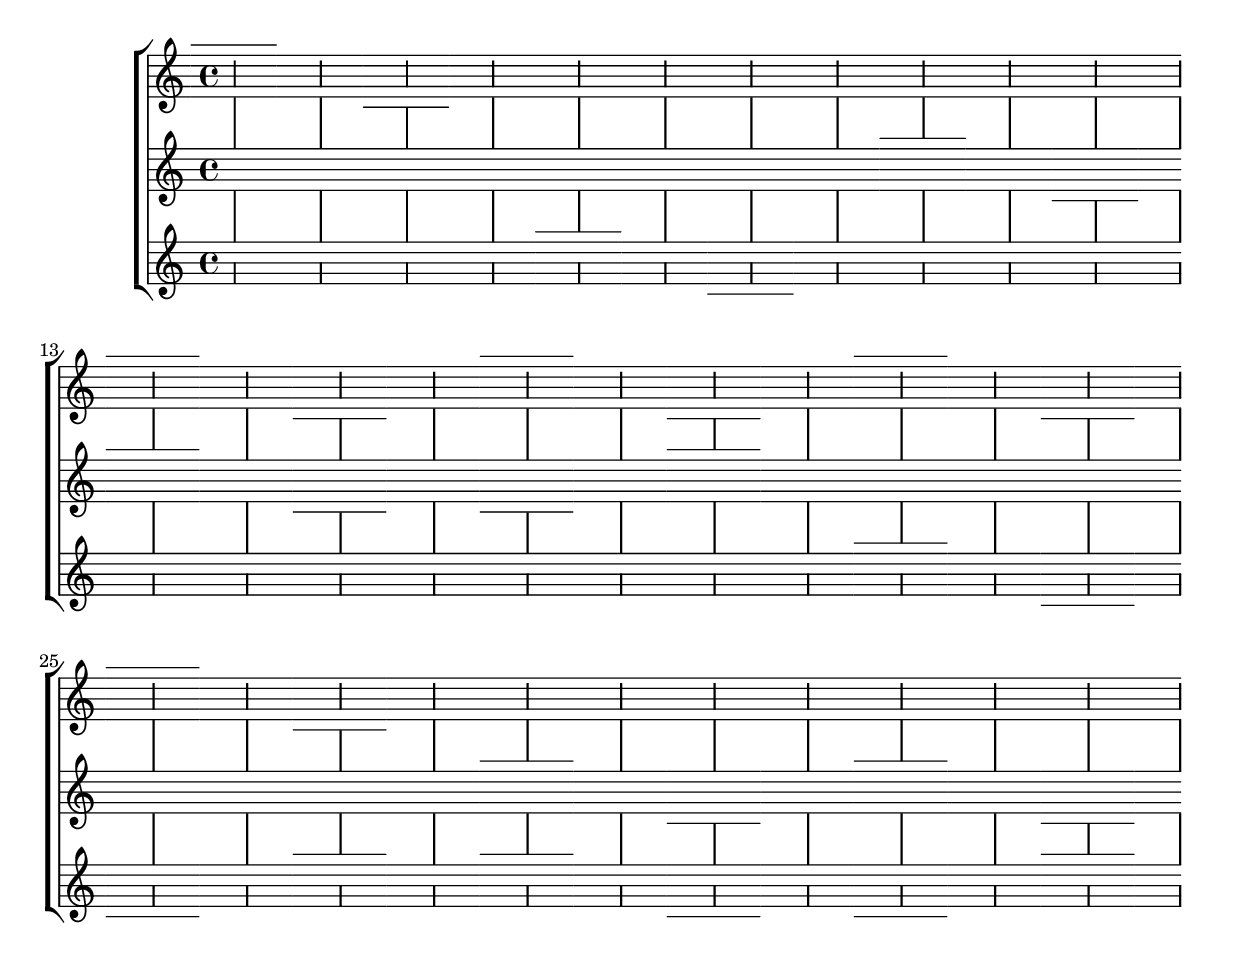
\header {
   texidoc = "Bar line extent can be customised and the customised value
   must be respected when staff symbol is changed temporarily (e.g. to
   simulate ledger lines of renaissance prints and manuscripts);
   moreover, span bars should not enter the staves."
}


\version "2.17.6"

ledgerUp =
{
  s2
  \stopStaff
  \override Staff.StaffSymbol.line-positions = #'(-4 -2 0 2 4 6)
  \startStaff
  s2
  \noBreak
  s2
  \stopStaff
  \revert Staff.StaffSymbol.line-positions
  \startStaff
  s2
}

ledgerDown =
{
  s2
  \stopStaff
  \override Staff.StaffSymbol.line-positions = #'(-6 -4 -2 0 2 4)
  \startStaff
  s1
  \stopStaff
  \revert Staff.StaffSymbol.line-positions
  \startStaff
  s2
}

\new StaffGroup
<<
  \new Staff \with
  {
    \override BarLine.bar-extent = #'(-1 . 1.5)
  }
  {
    \ledgerUp \ledgerDown
    s1*4
    s1*4
    \ledgerUp \ledgerDown
    \ledgerUp \ledgerDown
    \ledgerUp \ledgerDown
    \ledgerUp \ledgerDown
    s1*4
    s1*4
  }

  \new Staff \with
  {
    \override BarLine.bar-extent = #'(0 . 0)
  }
  {
    s1*4
    s1*4
    \ledgerUp \ledgerDown
    \ledgerUp \ledgerDown
    \ledgerDown \ledgerUp
    s1*4
    s1*4
    \ledgerUp \ledgerDown
    \ledgerUp \ledgerDown
  }

  \new Staff \with
  {
    \override BarLine.bar-extent = #'(-2 . 0)
  }
  {
    s1*4
    \ledgerUp \ledgerDown
    s1*4
    s1*4
    s1*4
    \ledgerUp \ledgerDown
    \ledgerDown \ledgerUp
    \ledgerUp \ledgerDown
    \ledgerDown \ledgerUp
  }
>>
